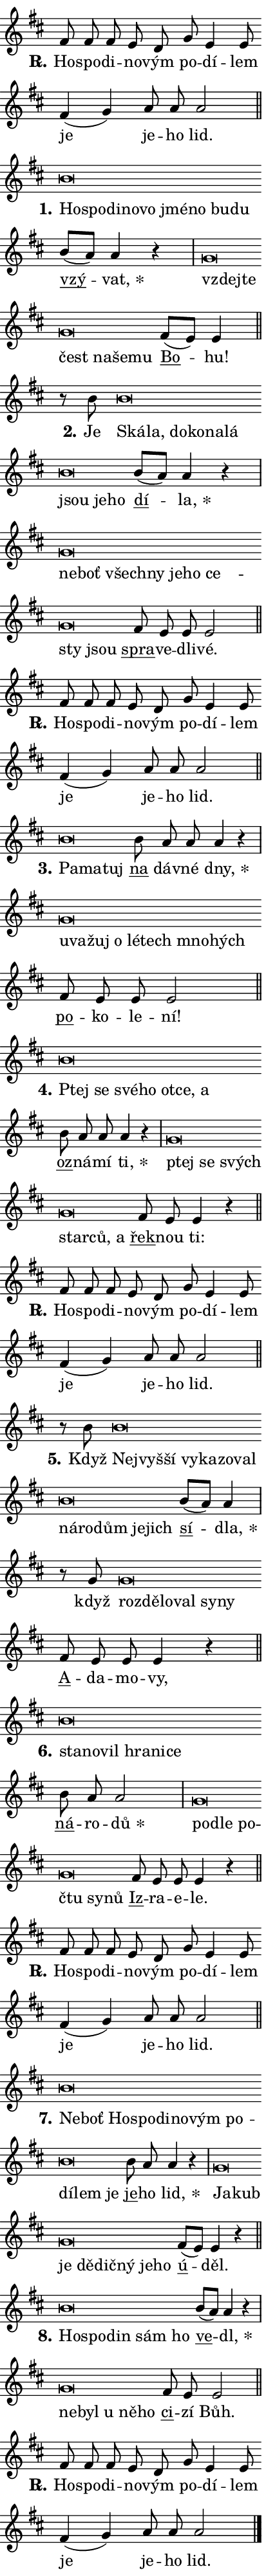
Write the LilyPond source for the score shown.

\version "2.24.0"
\header { tagline = "" }
\paper {
  indent = 0\cm
  top-margin = 0\cm
  right-margin = 0.13\cm % to fit lyric hyphens
  bottom-margin = 0\cm
  left-margin = 0\cm
  paper-width = 7\cm
  page-breaking = #ly:one-page-breaking
  system-system-spacing.basic-distance = #11
  score-system-spacing.basic-distance = #11
  ragged-last = ##f
}


%% Author: Thomas Morley
%% https://lists.gnu.org/archive/html/lilypond-user/2020-05/msg00002.html
#(define (line-position grob)
"Returns position of @var[grob} in current system:
   @code{'start}, if at first time-step
   @code{'end}, if at last time-step
   @code{'middle} otherwise
"
  (let* ((col (ly:item-get-column grob))
         (ln (ly:grob-object col 'left-neighbor))
         (rn (ly:grob-object col 'right-neighbor))
         (col-to-check-left (if (ly:grob? ln) ln col))
         (col-to-check-right (if (ly:grob? rn) rn col))
         (break-dir-left
           (and
             (ly:grob-property col-to-check-left 'non-musical #f)
             (ly:item-break-dir col-to-check-left)))
         (break-dir-right
           (and
             (ly:grob-property col-to-check-right 'non-musical #f)
             (ly:item-break-dir col-to-check-right))))
        (cond ((eqv? 1 break-dir-left) 'start)
              ((eqv? -1 break-dir-right) 'end)
              (else 'middle))))

#(define (tranparent-at-line-position vctor)
  (lambda (grob)
  "Relying on @code{line-position} select the relevant enry from @var{vctor}.
Used to determine transparency,"
    (case (line-position grob)
      ((end) (not (vector-ref vctor 0)))
      ((middle) (not (vector-ref vctor 1)))
      ((start) (not (vector-ref vctor 2))))))

noteHeadBreakVisibility =
#(define-music-function (break-visibility)(vector?)
"Makes @code{NoteHead}s transparent relying on @var{break-visibility}"
#{
  \override NoteHead.transparent =
    #(tranparent-at-line-position break-visibility)
#})

#(define delete-ledgers-for-transparent-note-heads
  (lambda (grob)
    "Reads whether a @code{NoteHead} is transparent.
If so this @code{NoteHead} is removed from @code{'note-heads} from
@var{grob}, which is supposed to be @code{LedgerLineSpanner}.
As a result ledgers are not printed for this @code{NoteHead}"
    (let* ((nhds-array (ly:grob-object grob 'note-heads))
           (nhds-list
             (if (ly:grob-array? nhds-array)
                 (ly:grob-array->list nhds-array)
                 '()))
           ;; Relies on the transparent-property being done before
           ;; Staff.LedgerLineSpanner.after-line-breaking is executed.
           ;; This is fragile ...
           (to-keep
             (remove
               (lambda (nhd)
                 (ly:grob-property nhd 'transparent #f))
               nhds-list)))
      ;; TODO find a better method to iterate over grob-arrays, similiar
      ;; to filter/remove etc for lists
      ;; For now rebuilt from scratch
      (set! (ly:grob-object grob 'note-heads)  '())
      (for-each
        (lambda (nhd)
          (ly:pointer-group-interface::add-grob grob 'note-heads nhd))
        to-keep))))

squashNotes = {
  \override NoteHead.X-extent = #'(-0.2 . 0.2)
  \override NoteHead.Y-extent = #'(-0.75 . 0)
  \override NoteHead.stencil =
    #(lambda (grob)
       (let ((pos (ly:grob-property grob 'staff-position)))
         (begin
           (if (< pos -7) (display "ERROR: Lower brevis then expected\n") (display ""))
           (if (<= pos -6) ly:text-interface::print ly:note-head::print))))
}
unSquashNotes = {
  \revert NoteHead.X-extent
  \revert NoteHead.Y-extent
  \revert NoteHead.stencil
}

hideNotes = \noteHeadBreakVisibility #begin-of-line-visible
unHideNotes = \noteHeadBreakVisibility #all-visible

% work-around for resetting accidentals
% https://lilypond.org/doc/v2.23/Documentation/notation/displaying-rhythms#unmetered-music
cadenzaMeasure = {
  \cadenzaOff
  \partial 1024 s1024
  \cadenzaOn
}

#(define-markup-command (accent layout props text) (markup?)
  "Underline accented syllable"
  (interpret-markup layout props
    #{\markup \override #'(offset . 4.3) \underline { #text }#}))

responsum = \markup \concat {
  "R" \hspace #-1.05 \path #0.1 #'((moveto 0 0.07) (lineto 0.9 0.8)) \hspace #0.05 "."
}

spaceSize = #0.6828661417322834 % exact space size for TeX Gyre Schola

\layout {
  \context {
    \Staff
    \remove "Time_signature_engraver"
    \override LedgerLineSpanner.after-line-breaking = #delete-ledgers-for-transparent-note-heads
  }
  \context {
    \Lyrics {
      \override LyricSpace.minimum-distance = \spaceSize
      \override LyricText.font-name = #"TeX Gyre Schola"
      \override LyricText.font-size = 1
      \override StanzaNumber.font-name = #"TeX Gyre Schola Bold"
      \override StanzaNumber.font-size = 1
    }
  }
  \context {
    \Score 
    \override NoteHead.text =
      #(lambda (grob) 
        (let ((pos (ly:grob-property grob 'staff-position)))
          #{\markup {
            \combine
              \halign #-0.55 \raise #(if (= pos -6) 0 0.5) \override #'(thickness . 2) \draw-line #'(3.2 . 0)
              \musicglyph "noteheads.sM1"
          }#}))
  }
}

% magnetic-lyrics.ily
%
%   written by
%     Jean Abou Samra <jean@abou-samra.fr>
%     Werner Lemberg <wl@gnu.org>
%
%   adapted by
%     Jiri Hon <jiri.hon@gmail.com>
%
% Version 2022-Apr-15

% https://www.mail-archive.com/lilypond-user@gnu.org/msg149350.html

#(define (Left_hyphen_pointer_engraver context)
   "Collect syllable-hyphen-syllable occurrences in lyrics and store
them in properties.  This engraver only looks to the left.  For
example, if the lyrics input is @code{foo -- bar}, it does the
following.

@itemize @bullet
@item
Set the @code{text} property of the @code{LyricHyphen} grob between
@q{foo} and @q{bar} to @code{foo}.

@item
Set the @code{left-hyphen} property of the @code{LyricText} grob with
text @q{foo} to the @code{LyricHyphen} grob between @q{foo} and
@q{bar}.
@end itemize

Use this auxiliary engraver in combination with the
@code{lyric-@/text::@/apply-@/magnetic-@/offset!} hook."
   (let ((hyphen #f)
         (text #f))
     (make-engraver
      (acknowledgers
       ((lyric-syllable-interface engraver grob source-engraver)
        (set! text grob)))
      (end-acknowledgers
       ((lyric-hyphen-interface engraver grob source-engraver)
        ;(when (not (grob::has-interface grob 'lyric-space-interface))
          (set! hyphen grob)));)
      ((stop-translation-timestep engraver)
       (when (and text hyphen)
         (ly:grob-set-object! text 'left-hyphen hyphen))
       (set! text #f)
       (set! hyphen #f)))))

#(define (lyric-text::apply-magnetic-offset! grob)
   "If the space between two syllables is less than the value in
property @code{LyricText@/.details@/.squash-threshold}, move the right
syllable to the left so that it gets concatenated with the left
syllable.

Use this function as a hook for
@code{LyricText@/.after-@/line-@/breaking} if the
@code{Left_@/hyphen_@/pointer_@/engraver} is active."
   (let ((hyphen (ly:grob-object grob 'left-hyphen #f)))
     (when hyphen
       (let ((left-text (ly:spanner-bound hyphen LEFT)))
         (when (grob::has-interface left-text 'lyric-syllable-interface)
           (let* ((common (ly:grob-common-refpoint grob left-text X))
                  (this-x-ext (ly:grob-extent grob common X))
                  (left-x-ext
                   (begin
                     ;; Trigger magnetism for left-text.
                     (ly:grob-property left-text 'after-line-breaking)
                     (ly:grob-extent left-text common X)))
                  ;; `delta` is the gap width between two syllables.
                  (delta (- (interval-start this-x-ext)
                            (interval-end left-x-ext)))
                  (details (ly:grob-property grob 'details))
                  (threshold (assoc-get 'squash-threshold details 0.2)))
             (when (< delta threshold)
               (let* (;; We have to manipulate the input text so that
                      ;; ligatures crossing syllable boundaries are not
                      ;; disabled.  For languages based on the Latin
                      ;; script this is essentially a beautification.
                      ;; However, for non-Western scripts it can be a
                      ;; necessity.
                      (lt (ly:grob-property left-text 'text))
                      (rt (ly:grob-property grob 'text))
                      (is-space (grob::has-interface hyphen 'lyric-space-interface))
                      (space (if is-space " " ""))
                      (extra-delta (if is-space spaceSize 0))
                      ;; Append new syllable.
                      (ltrt-space (if (and (string? lt) (string? rt))
                                (string-append lt space rt)
                                (make-concat-markup (list lt space rt))))
                      ;; Right-align `ltrt` to the right side.
                      (ltrt-space-markup (grob-interpret-markup
                               grob
                               (make-translate-markup
                                (cons (interval-length this-x-ext) 0)
                                (make-right-align-markup ltrt-space)))))
                 (begin
                   ;; Don't print `left-text`.
                   (ly:grob-set-property! left-text 'stencil #f)
                   ;; Set text and stencil (which holds all collected
                   ;; syllables so far) and shift it to the left.
                   (ly:grob-set-property! grob 'text ltrt-space)
                   (ly:grob-set-property! grob 'stencil ltrt-space-markup)
                   (ly:grob-translate-axis! grob (- (- delta extra-delta)) X))))))))))


#(define (lyric-hyphen::displace-bounds-first grob)
   ;; Make very sure this callback isn't triggered too early.
   (let ((left (ly:spanner-bound grob LEFT))
         (right (ly:spanner-bound grob RIGHT)))
     (ly:grob-property left 'after-line-breaking)
     (ly:grob-property right 'after-line-breaking)
     (ly:lyric-hyphen::print grob)))

squashThreshold = #0.4

\layout {
  \context {
    \Lyrics
    \consists #Left_hyphen_pointer_engraver
    \override LyricText.after-line-breaking =
      #lyric-text::apply-magnetic-offset!
    \override LyricHyphen.stencil = #lyric-hyphen::displace-bounds-first
    \override LyricText.details.squash-threshold = \squashThreshold
    \override LyricHyphen.minimum-distance = 0
    \override LyricHyphen.minimum-length = \squashThreshold
  }
}

squashText = \override LyricText.details.squash-threshold = 9999
unSquashText = \override LyricText.details.squash-threshold = \squashThreshold

leftText = \override LyricText.self-alignment-X = #LEFT
unLeftText = \revert LyricText.self-alignment-X

starOffset = #(lambda (grob) 
                (let ((x_offset (ly:self-alignment-interface::aligned-on-x-parent grob)))
                  (if (= x_offset 0) 0 (+ x_offset 1.2))))

star = #(define-music-function (syllable)(string?)
"Append star separator at the end of a syllable"
#{
  \once \override LyricText.X-offset = #starOffset
  \lyricmode { \markup {
    #syllable
    \override #'((font-name . "TeX Gyre Schola Bold")) \hspace #0.2 \lower #0.65 \larger "*"
  } }
#})

starAccent = #(define-music-function (syllable)(string?)
"Append star separator at the end of a syllable and make accent"
#{
  \once \override LyricText.X-offset = #starOffset
  \lyricmode { \markup {
    \accent #syllable
    \override #'((font-name . "TeX Gyre Schola Bold")) \hspace #0.2 \lower #0.65 \larger "*"
  } }
#})

breath = #(define-music-function (syllable)(string?)
"Append breathing indicator at the end of a syllable"
#{
  \lyricmode { \markup { #syllable "+" } }
#})

optionalBreath = #(define-music-function (syllable)(string?)
"Append optional breathing indicator at the end of a syllable"
#{
  \lyricmode { \markup { #syllable "(+)" } }
#})


\score {
    <<
        \new Voice = "melody" { \cadenzaOn \key d \major \relative { fis'8 fis fis e d \bar "" g e4 e8 \bar "" fis4( g) a8 a a2 \cadenzaMeasure \bar "||" \break } }
        \new Lyrics \lyricsto "melody" { \lyricmode { \set stanza = \responsum
Ho -- spo -- di -- no -- vým po -- dí -- lem je je -- ho lid. } }
    >>
    \layout {}
}

\score {
    <<
        \new Voice = "melody" { \cadenzaOn \key d \major \relative { \squashNotes b'\breve*1/16 \hideNotes \breve*1/16 \bar "" \breve*1/16 \bar "" \breve*1/16 \bar "" \breve*1/16 \bar "" \breve*1/16 \bar "" \breve*1/16 \bar "" \breve*1/16 \breve*1/16 \bar "" \unHideNotes \unSquashNotes \bar "" b8[( a)] a4 r \cadenzaMeasure \bar "|" \squashNotes g\breve*1/16 \hideNotes \breve*1/16 \bar "" \breve*1/16 \bar "" \breve*1/16 \bar "" \breve*1/16 \breve*1/16 \bar "" \unHideNotes \unSquashNotes \bar "" fis8[( e)] e4 \cadenzaMeasure \bar "||" \break } }
        \new Lyrics \lyricsto "melody" { \lyricmode { \set stanza = "1."
\leftText Ho -- \squashText spo -- di -- no -- vo jmé -- no bu -- du \unLeftText \unSquashText \markup \accent vzý -- \star vat, \leftText vzdej -- \squashText te čest na -- še -- mu \unLeftText \unSquashText \markup \accent Bo -- hu! } }
    >>
    \layout {}
}

\score {
    <<
        \new Voice = "melody" { \cadenzaOn \key d \major \relative { r8 b'8 \squashNotes b\breve*1/16 \hideNotes \breve*1/16 \bar "" \breve*1/16 \bar "" \breve*1/16 \bar "" \breve*1/16 \bar "" \breve*1/16 \bar "" \breve*1/16 \bar "" \breve*1/16 \breve*1/16 \bar "" \unHideNotes \unSquashNotes \bar "" b8[( a)] a4 r \cadenzaMeasure \bar "|" \squashNotes g\breve*1/16 \hideNotes \breve*1/16 \bar "" \breve*1/16 \bar "" \breve*1/16 \bar "" \breve*1/16 \bar "" \breve*1/16 \bar "" \breve*1/16 \bar "" \breve*1/16 \breve*1/16 \bar "" \unHideNotes \unSquashNotes \bar "" fis8 e e e2 \cadenzaMeasure \bar "||" \break } }
        \new Lyrics \lyricsto "melody" { \lyricmode { \set stanza = "2."
Je \leftText Ská -- \squashText la, do -- ko -- na -- lá jsou je -- ho \unLeftText \unSquashText \markup \accent dí -- \star la, \leftText ne -- \squashText boť všech -- ny je -- ho ce -- sty jsou \unLeftText \unSquashText \markup \accent spra -- ve -- dli -- vé. } }
    >>
    \layout {}
}

\score {
    <<
        \new Voice = "melody" { \cadenzaOn \key d \major \relative { fis'8 fis fis e d \bar "" g e4 e8 \bar "" fis4( g) a8 a a2 \cadenzaMeasure \bar "||" \break } }
        \new Lyrics \lyricsto "melody" { \lyricmode { \set stanza = \responsum
Ho -- spo -- di -- no -- vým po -- dí -- lem je je -- ho lid. } }
    >>
    \layout {}
}

\score {
    <<
        \new Voice = "melody" { \cadenzaOn \key d \major \relative { \squashNotes b'\breve*1/16 \hideNotes \breve*1/16 \breve*1/16 \bar "" \unHideNotes \unSquashNotes \bar "" b8 a a a4 r \cadenzaMeasure \bar "|" \squashNotes g\breve*1/16 \hideNotes \breve*1/16 \bar "" \breve*1/16 \bar "" \breve*1/16 \bar "" \breve*1/16 \bar "" \breve*1/16 \bar "" \breve*1/16 \breve*1/16 \bar "" \unHideNotes \unSquashNotes \bar "" fis8 e e e2 \cadenzaMeasure \bar "||" \break } }
        \new Lyrics \lyricsto "melody" { \lyricmode { \set stanza = "3."
\leftText Pa -- \squashText ma -- tuj \unLeftText \unSquashText \markup \accent na dáv -- né \star dny, \leftText u -- \squashText va -- žuj o lé -- tech mno -- hých \unLeftText \unSquashText \markup \accent po -- ko -- le -- ní! } }
    >>
    \layout {}
}

\score {
    <<
        \new Voice = "melody" { \cadenzaOn \key d \major \relative { \squashNotes b'\breve*1/16 \hideNotes \breve*1/16 \bar "" \breve*1/16 \bar "" \breve*1/16 \bar "" \breve*1/16 \bar "" \breve*1/16 \breve*1/16 \bar "" \unHideNotes \unSquashNotes \bar "" b8 a a a4 r \cadenzaMeasure \bar "|" \squashNotes g\breve*1/16 \hideNotes \breve*1/16 \bar "" \breve*1/16 \bar "" \breve*1/16 \bar "" \breve*1/16 \breve*1/16 \bar "" \unHideNotes \unSquashNotes \bar "" fis8 e e4 r \cadenzaMeasure \bar "||" \break } }
        \new Lyrics \lyricsto "melody" { \lyricmode { \set stanza = "4."
\leftText Ptej \squashText se své -- ho ot -- ce, a \unLeftText \unSquashText \markup \accent oz -- ná -- mí \star ti, \leftText ptej \squashText se svých star -- ců, a \unLeftText \unSquashText \markup \accent řek -- nou ti: } }
    >>
    \layout {}
}

\score {
    <<
        \new Voice = "melody" { \cadenzaOn \key d \major \relative { fis'8 fis fis e d \bar "" g e4 e8 \bar "" fis4( g) a8 a a2 \cadenzaMeasure \bar "||" \break } }
        \new Lyrics \lyricsto "melody" { \lyricmode { \set stanza = \responsum
Ho -- spo -- di -- no -- vým po -- dí -- lem je je -- ho lid. } }
    >>
    \layout {}
}

\score {
    <<
        \new Voice = "melody" { \cadenzaOn \key d \major \relative { r8 b'8 \squashNotes b\breve*1/16 \hideNotes \breve*1/16 \bar "" \breve*1/16 \bar "" \breve*1/16 \bar "" \breve*1/16 \bar "" \breve*1/16 \bar "" \breve*1/16 \bar "" \breve*1/16 \bar "" \breve*1/16 \bar "" \breve*1/16 \bar "" \breve*1/16 \breve*1/16 \bar "" \unHideNotes \unSquashNotes \bar "" b8[( a)] a4 \cadenzaMeasure \bar "|" r8 g8 \squashNotes g\breve*1/16 \hideNotes \breve*1/16 \bar "" \breve*1/16 \bar "" \breve*1/16 \bar "" \breve*1/16 \breve*1/16 \bar "" \unHideNotes \unSquashNotes \bar "" fis8 e e e4 r \cadenzaMeasure \bar "||" \break } }
        \new Lyrics \lyricsto "melody" { \lyricmode { \set stanza = "5."
Když \leftText Nej -- \squashText vyš -- ší vy -- ka -- zo -- val ná -- ro -- dům je -- jich \unLeftText \unSquashText \markup \accent sí -- \star dla, když \leftText roz -- \squashText dě -- lo -- val sy -- ny \unLeftText \unSquashText \markup \accent A -- da -- mo -- vy, } }
    >>
    \layout {}
}

\score {
    <<
        \new Voice = "melody" { \cadenzaOn \key d \major \relative { \squashNotes b'\breve*1/16 \hideNotes \breve*1/16 \bar "" \breve*1/16 \bar "" \breve*1/16 \bar "" \breve*1/16 \breve*1/16 \bar "" \unHideNotes \unSquashNotes \bar "" b8 a a2 \cadenzaMeasure \bar "|" \squashNotes g\breve*1/16 \hideNotes \breve*1/16 \bar "" \breve*1/16 \bar "" \breve*1/16 \bar "" \breve*1/16 \breve*1/16 \bar "" \unHideNotes \unSquashNotes \bar "" fis8 e e e4 r \cadenzaMeasure \bar "||" \break } }
        \new Lyrics \lyricsto "melody" { \lyricmode { \set stanza = "6."
\leftText sta -- \squashText no -- vil hra -- ni -- ce \unLeftText \unSquashText \markup \accent ná -- ro -- \star dů \leftText po -- \squashText dle po -- čtu sy -- nů \unLeftText \unSquashText \markup \accent Iz -- ra -- e -- le. } }
    >>
    \layout {}
}

\score {
    <<
        \new Voice = "melody" { \cadenzaOn \key d \major \relative { fis'8 fis fis e d \bar "" g e4 e8 \bar "" fis4( g) a8 a a2 \cadenzaMeasure \bar "||" \break } }
        \new Lyrics \lyricsto "melody" { \lyricmode { \set stanza = \responsum
Ho -- spo -- di -- no -- vým po -- dí -- lem je je -- ho lid. } }
    >>
    \layout {}
}

\score {
    <<
        \new Voice = "melody" { \cadenzaOn \key d \major \relative { \squashNotes b'\breve*1/16 \hideNotes \breve*1/16 \bar "" \breve*1/16 \bar "" \breve*1/16 \bar "" \breve*1/16 \bar "" \breve*1/16 \bar "" \breve*1/16 \bar "" \breve*1/16 \bar "" \breve*1/16 \bar "" \breve*1/16 \breve*1/16 \bar "" \unHideNotes \unSquashNotes \bar "" b8 a a4 r \cadenzaMeasure \bar "|" \squashNotes g\breve*1/16 \hideNotes \breve*1/16 \bar "" \breve*1/16 \bar "" \breve*1/16 \bar "" \breve*1/16 \bar "" \breve*1/16 \bar "" \breve*1/16 \breve*1/16 \bar "" \unHideNotes \unSquashNotes \bar "" fis8[( e)] e4 r \cadenzaMeasure \bar "||" \break } }
        \new Lyrics \lyricsto "melody" { \lyricmode { \set stanza = "7."
\leftText Ne -- \squashText boť Ho -- spo -- di -- no -- vým po -- dí -- lem je \unLeftText \unSquashText \markup \accent je -- ho \star lid, \leftText Ja -- \squashText kub je dě -- dič -- ný je -- ho \unLeftText \unSquashText \markup \accent ú -- děl. } }
    >>
    \layout {}
}

\score {
    <<
        \new Voice = "melody" { \cadenzaOn \key d \major \relative { \squashNotes b'\breve*1/16 \hideNotes \breve*1/16 \bar "" \breve*1/16 \bar "" \breve*1/16 \breve*1/16 \bar "" \unHideNotes \unSquashNotes \bar "" b8[( a)] a4 r \cadenzaMeasure \bar "|" \squashNotes g\breve*1/16 \hideNotes \breve*1/16 \bar "" \breve*1/16 \bar "" \breve*1/16 \breve*1/16 \bar "" \unHideNotes \unSquashNotes \bar "" fis8 e e2 \cadenzaMeasure \bar "||" \break } }
        \new Lyrics \lyricsto "melody" { \lyricmode { \set stanza = "8."
\leftText Ho -- \squashText spo -- din sám ho \unLeftText \unSquashText \markup \accent ve -- \star dl, \leftText ne -- \squashText byl u ně -- ho \unLeftText \unSquashText \markup \accent ci -- zí Bůh. } }
    >>
    \layout {}
}

\score {
    <<
        \new Voice = "melody" { \cadenzaOn \key d \major \relative { fis'8 fis fis e d \bar "" g e4 e8 \bar "" fis4( g) a8 a a2 \cadenzaMeasure \bar "||" \break } \bar "|." }
        \new Lyrics \lyricsto "melody" { \lyricmode { \set stanza = \responsum
Ho -- spo -- di -- no -- vým po -- dí -- lem je je -- ho lid. } }
    >>
    \layout {}
}
